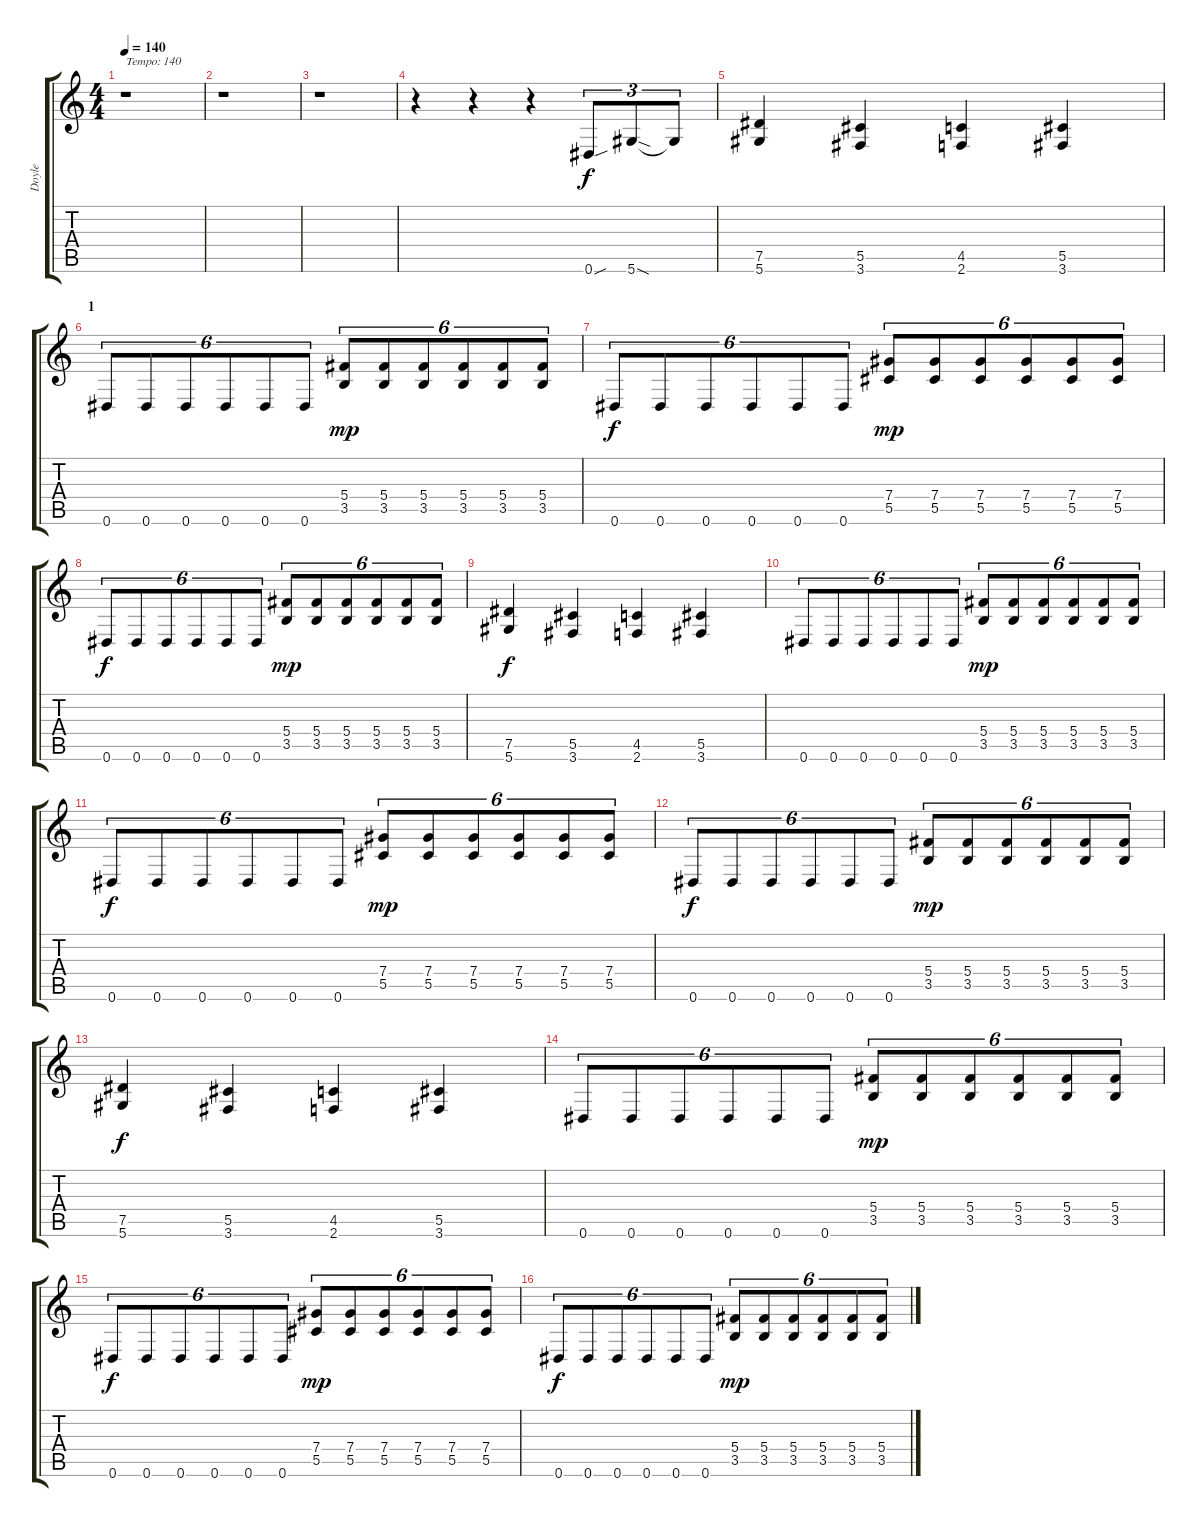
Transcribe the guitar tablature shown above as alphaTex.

\track ("Doyle" "Doyle") {instrument distortionguitar}
\staff {score tabs}
\tuning (Eb4 Bb3 Gb3 Db3 Ab2 Eb2) {hide}
\ts (4 4)
\tempo 140
\clef g2
\ks c
r.1{txt "Tempo: 140" dy f instrument distortionguitar} |
r.1 |
r.1 |
r.4 r.4 r.4 0.6{sou}.8{tu (3 2)} 5.6{sod}.8{tu (3 2)} 5.6{t}.8{tu (3 2)} |
(7.5 5.6).4 (5.5 3.6).4 (4.5 2.6).4 (5.5 3.6).4 |
\section ("" "1")
0.6.8{tu (6 4)} 0.6.8{tu (6 4)} 0.6.8{tu (6 4)} 0.6.8{tu (6 4)} 0.6.8{tu (6 4)} 0.6.8{tu (6 4)} (5.4 3.5).8{tu (6 4) dy mp} (5.4 3.5).8{tu (6 4)} (5.4 3.5).8{tu (6 4)} (5.4 3.5).8{tu (6 4)} (5.4 3.5).8{tu (6 4)} (5.4 3.5).8{tu (6 4)} |
0.6.8{tu (6 4) dy f} 0.6.8{tu (6 4)} 0.6.8{tu (6 4)} 0.6.8{tu (6 4)} 0.6.8{tu (6 4)} 0.6.8{tu (6 4)} (7.4 5.5).8{tu (6 4) dy mp} (7.4 5.5).8{tu (6 4)} (7.4 5.5).8{tu (6 4)} (7.4 5.5).8{tu (6 4)} (7.4 5.5).8{tu (6 4)} (7.4 5.5).8{tu (6 4)} |
0.6.8{tu (6 4) dy f} 0.6.8{tu (6 4)} 0.6.8{tu (6 4)} 0.6.8{tu (6 4)} 0.6.8{tu (6 4)} 0.6.8{tu (6 4)} (5.4 3.5).8{tu (6 4) dy mp} (5.4 3.5).8{tu (6 4)} (5.4 3.5).8{tu (6 4)} (5.4 3.5).8{tu (6 4)} (5.4 3.5).8{tu (6 4)} (5.4 3.5).8{tu (6 4)} |
(7.5 5.6).4{dy f} (5.5 3.6).4 (4.5 2.6).4 (5.5 3.6).4 |
0.6.8{tu (6 4)} 0.6.8{tu (6 4)} 0.6.8{tu (6 4)} 0.6.8{tu (6 4)} 0.6.8{tu (6 4)} 0.6.8{tu (6 4)} (5.4 3.5).8{tu (6 4) dy mp} (5.4 3.5).8{tu (6 4)} (5.4 3.5).8{tu (6 4)} (5.4 3.5).8{tu (6 4)} (5.4 3.5).8{tu (6 4)} (5.4 3.5).8{tu (6 4)} |
0.6.8{tu (6 4) dy f} 0.6.8{tu (6 4)} 0.6.8{tu (6 4)} 0.6.8{tu (6 4)} 0.6.8{tu (6 4)} 0.6.8{tu (6 4)} (7.4 5.5).8{tu (6 4) dy mp} (7.4 5.5).8{tu (6 4)} (7.4 5.5).8{tu (6 4)} (7.4 5.5).8{tu (6 4)} (7.4 5.5).8{tu (6 4)} (7.4 5.5).8{tu (6 4)} |
0.6.8{tu (6 4) dy f} 0.6.8{tu (6 4)} 0.6.8{tu (6 4)} 0.6.8{tu (6 4)} 0.6.8{tu (6 4)} 0.6.8{tu (6 4)} (5.4 3.5).8{tu (6 4) dy mp} (5.4 3.5).8{tu (6 4)} (5.4 3.5).8{tu (6 4)} (5.4 3.5).8{tu (6 4)} (5.4 3.5).8{tu (6 4)} (5.4 3.5).8{tu (6 4)} |
(7.5 5.6).4{dy f} (5.5 3.6).4 (4.5 2.6).4 (5.5 3.6).4 |
0.6.8{tu (6 4)} 0.6.8{tu (6 4)} 0.6.8{tu (6 4)} 0.6.8{tu (6 4)} 0.6.8{tu (6 4)} 0.6.8{tu (6 4)} (5.4 3.5).8{tu (6 4) dy mp} (5.4 3.5).8{tu (6 4)} (5.4 3.5).8{tu (6 4)} (5.4 3.5).8{tu (6 4)} (5.4 3.5).8{tu (6 4)} (5.4 3.5).8{tu (6 4)} |
0.6.8{tu (6 4) dy f} 0.6.8{tu (6 4)} 0.6.8{tu (6 4)} 0.6.8{tu (6 4)} 0.6.8{tu (6 4)} 0.6.8{tu (6 4)} (7.4 5.5).8{tu (6 4) dy mp} (7.4 5.5).8{tu (6 4)} (7.4 5.5).8{tu (6 4)} (7.4 5.5).8{tu (6 4)} (7.4 5.5).8{tu (6 4)} (7.4 5.5).8{tu (6 4)} |
0.6.8{tu (6 4) dy f} 0.6.8{tu (6 4)} 0.6.8{tu (6 4)} 0.6.8{tu (6 4)} 0.6.8{tu (6 4)} 0.6.8{tu (6 4)} (5.4 3.5).8{tu (6 4) dy mp} (5.4 3.5).8{tu (6 4)} (5.4 3.5).8{tu (6 4)} (5.4 3.5).8{tu (6 4)} (5.4 3.5).8{tu (6 4)} (5.4 3.5).8{tu (6 4)}
